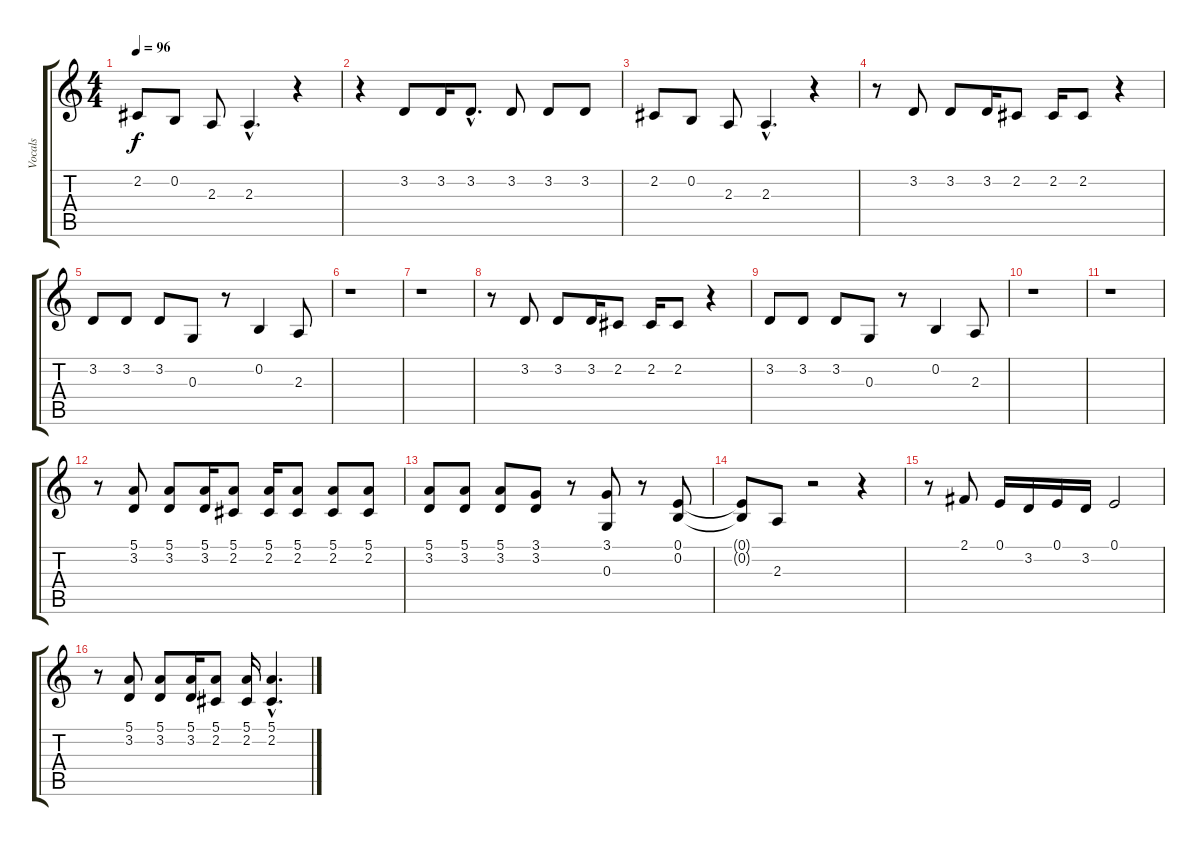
\track ("Vocals" "Vocals") {instrument tenorsax}
\staff {score tabs}
\tuning (E4 B3 G3 D3 A2 E2) {hide}
\ts (4 4)
\tempo 96
\clef g2
\ks c
2.2.8{dy f} 0.2.8 2.3.8 2.3{hac}.4{d} r.4 |
r.4 3.2.8 3.2.16 3.2{hac}.8{d} 3.2.8 3.2.8 3.2.8 |
2.2.8 0.2.8 2.3.8 2.3{hac}.4{d} r.4 |
r.8 3.2.8 3.2.8 3.2.16 2.2.8 2.2.16 2.2.8 r.4 |
3.2.8 3.2.8 3.2.8 0.3.8 r.8 0.2.4 2.3.8 |
r.1 |
r.1 |
r.8 3.2.8 3.2.8 3.2.16 2.2.8 2.2.16 2.2.8 r.4 |
3.2.8 3.2.8 3.2.8 0.3.8 r.8 0.2.4 2.3.8 |
r.1 |
r.1 |
r.8 (5.1 3.2).8 (5.1 3.2).8 (5.1 3.2).16 (5.1 2.2).8 (5.1 2.2).16 (5.1 2.2).8 (5.1 2.2).8 (5.1 2.2).8 |
(5.1 3.2).8 (5.1 3.2).8 (5.1 3.2).8 (3.1 3.2).8 r.8 (3.1 0.3).8 r.8 (0.1 0.2).8 |
(0.1{t} 0.2{t}).8 2.3.8 r.2 r.4 |
r.8 2.1.8 0.1.16 3.2.16 0.1.16 3.2.16 0.1.2 |
r.8 (5.1 3.2).8 (5.1 3.2).8 (5.1 3.2).16 (5.1 2.2).8 (5.1 2.2).16 (5.1{hac} 2.2{hac}).4{d}
